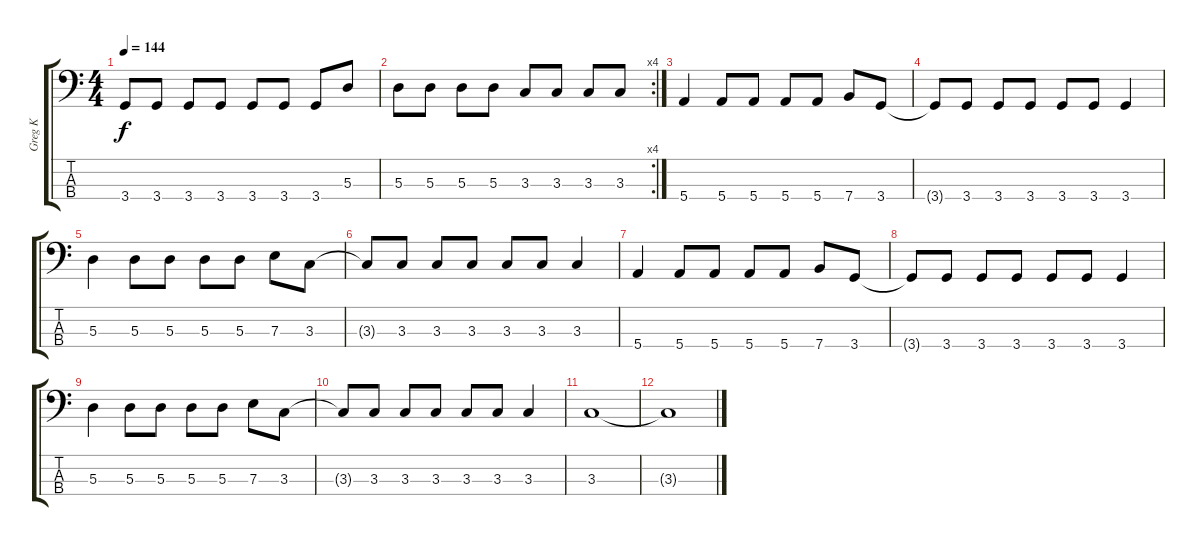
\track ("Greg K" "Greg K") {instrument electricbasspick}
\staff {score tabs}
\tuning (G2 D2 A1 E1) {hide}
\ts (4 4)
\tempo 144
\clef f4
\ks c
3.4.8{dy f} 3.4.8 3.4.8 3.4.8 3.4.8 3.4.8 3.4.8 5.3.8 |
\rc 4
5.3.8 5.3.8 5.3.8 5.3.8 3.3.8 3.3.8 3.3.8 3.3.8 |
5.4.4 5.4.8 5.4.8 5.4.8 5.4.8 7.4.8 3.4.8 |
3.4{t}.8 3.4.8 3.4.8 3.4.8 3.4.8 3.4.8 3.4.4 |
5.3.4 5.3.8 5.3.8 5.3.8 5.3.8 7.3.8 3.3.8 |
3.3{t}.8 3.3.8 3.3.8 3.3.8 3.3.8 3.3.8 3.3.4 |
5.4.4 5.4.8 5.4.8 5.4.8 5.4.8 7.4.8 3.4.8 |
3.4{t}.8 3.4.8 3.4.8 3.4.8 3.4.8 3.4.8 3.4.4 |
5.3.4 5.3.8 5.3.8 5.3.8 5.3.8 7.3.8 3.3.8 |
3.3{t}.8 3.3.8 3.3.8 3.3.8 3.3.8 3.3.8 3.3.4 |
3.3.1 |
3.3{t}.1
